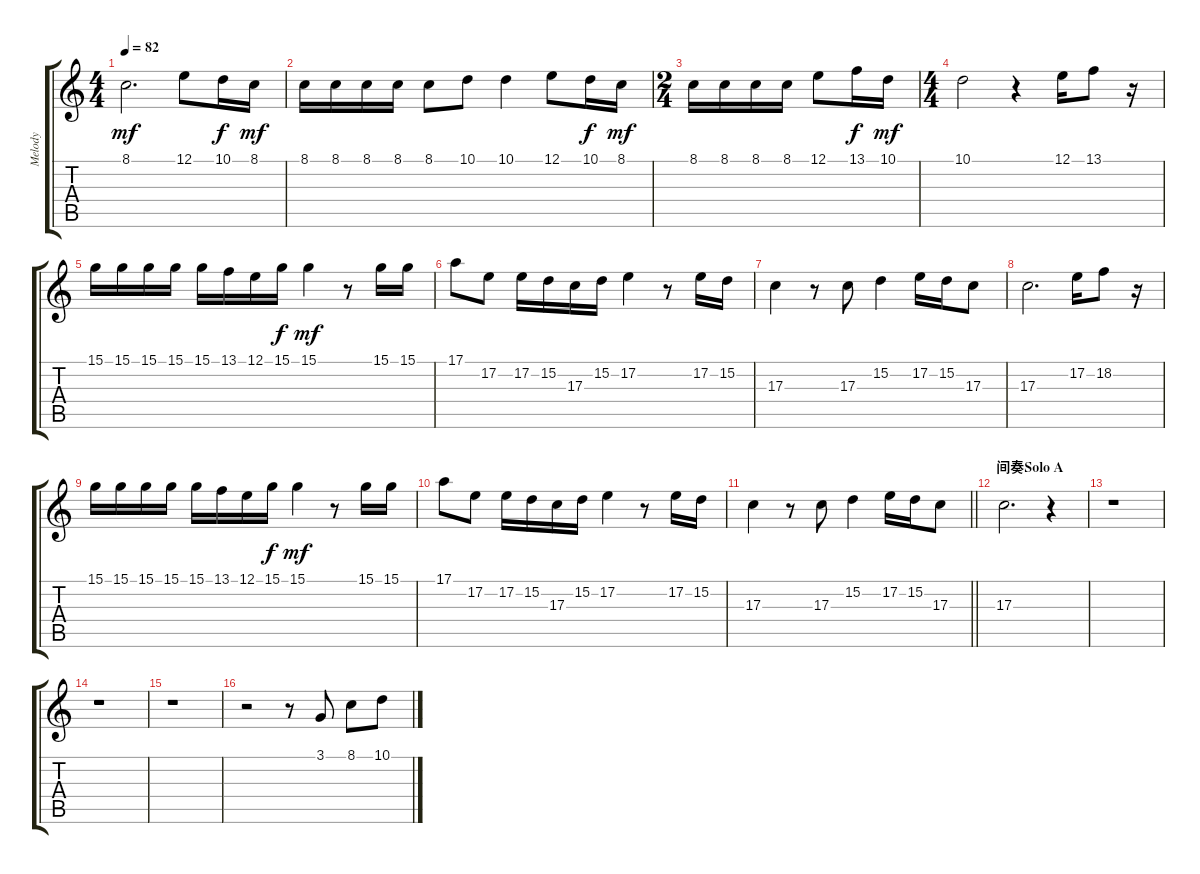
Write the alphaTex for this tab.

\track ("Melody" "Melody") {instrument flute}
\staff {score tabs}
\tuning (E4 B3 G3 D3 A2 E2) {hide}
\ts (4 4)
\tempo 82
\clef g2
\ks c
8.1.2{d dy mf} 12.1.8 10.1.16{dy f} 8.1.16{dy mf} |
8.1.16 8.1.16 8.1.16 8.1.16 8.1.8 10.1.8 10.1.4 12.1.8 10.1.16{dy f} 8.1.16{dy mf} |
\ts (2 4)
8.1.16 8.1.16 8.1.16 8.1.16 12.1.8 13.1.16{dy f} 10.1.16{dy mf} |
\ts (4 4)
10.1.2 r.4 12.1.16 13.1.8 r.16 |
15.1.16 15.1.16 15.1.16 15.1.16 15.1.16 13.1.16 12.1.16 15.1.16{dy f} 15.1.4{dy mf} r.8 15.1.16 15.1.16 |
17.1.8 17.2.8 17.2.16 15.2.16 17.3.16 15.2.16 17.2.4 r.8 17.2.16 15.2.16 |
17.3.4 r.8 17.3.8 15.2.4 17.2.16 15.2.16 17.3.8 |
17.3.2{d} 17.2.16 18.2.8 r.16 |
15.1.16 15.1.16 15.1.16 15.1.16 15.1.16 13.1.16 12.1.16 15.1.16{dy f} 15.1.4{dy mf} r.8 15.1.16 15.1.16 |
17.1.8 17.2.8 17.2.16 15.2.16 17.3.16 15.2.16 17.2.4 r.8 17.2.16 15.2.16 |
\barLineRight lightlight
17.3.4 r.8 17.3.8 15.2.4 17.2.16 15.2.16 17.3.8 |
\section ("" "间奏Solo A")
17.3.2{d} r.4 |
r.1 |
r.1 |
r.1 |
r.2 r.8 3.1.8 8.1.8 10.1.8
